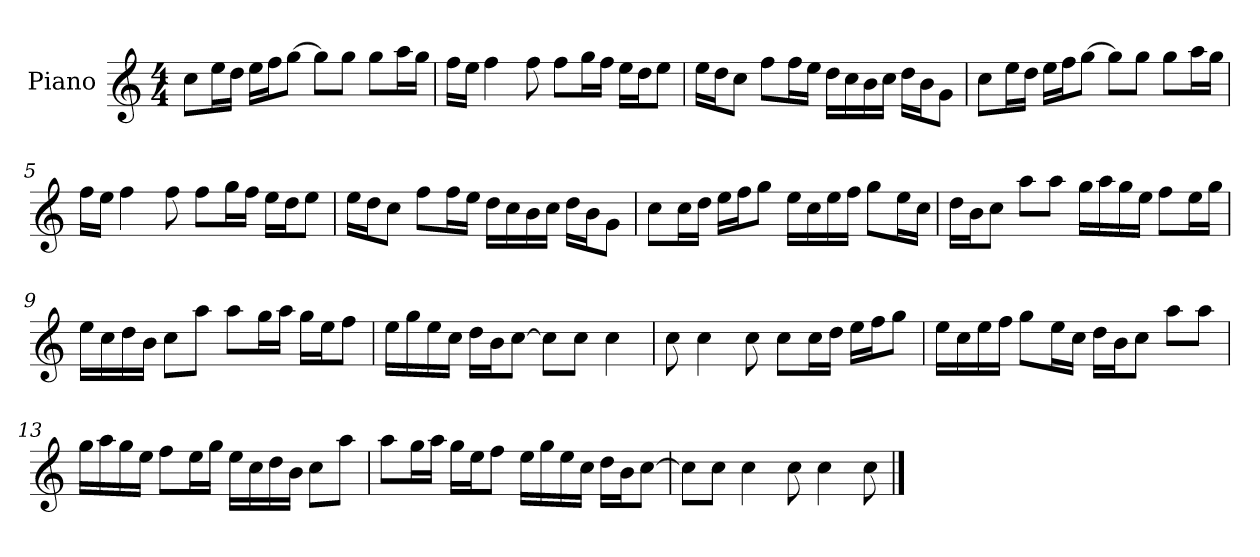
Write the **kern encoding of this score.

**kern
*part1
*staff1
*I"Piano
*I'P-no
*clefG2
*k[]
*M4/4
*MM90
=1
8cc\L
16ee\L
16dd\JJ
16ee\LL
16ff\J
[8gg\J
8gg\L]
8gg\J
8gg\L
16aa\L
16gg\JJ
=2
16ff\LL
16ee\JJ
4ff\
8ff\
8ff\L
16gg\L
16ff\JJ
16ee\LL
16dd\J
8ee\J
=3
16ee\LL
16dd\J
8cc\J
8ff\L
16ff\L
16ee\JJ
16dd\LL
16cc\
16b\
16cc\JJ
16dd\LL
16b\J
8g\J
!!LO:LB:g=z
=4
8cc\L
16ee\L
16dd\JJ
16ee\LL
16ff\J
[8gg\J
8gg\L]
8gg\J
8gg\L
16aa\L
16gg\JJ
=5
16ff\LL
16ee\JJ
4ff\
8ff\
8ff\L
16gg\L
16ff\JJ
16ee\LL
16dd\J
8ee\J
=6
16ee\LL
16dd\J
8cc\J
8ff\L
16ff\L
16ee\JJ
16dd\LL
16cc\
16b\
16cc\JJ
16dd\LL
16b\J
8g\J
=7
8cc\L
16cc\L
16dd\JJ
16ee\LL
16ff\J
8gg\J
16ee\LL
16cc\
16ee\
16ff\JJ
8gg\L
16ee\L
16cc\JJ
!!LO:LB:g=z
=8
16dd\LL
16b\J
8cc\J
8aa\L
8aa\J
16gg\LL
16aa\
16gg\
16ee\JJ
8ff\L
16ee\L
16gg\JJ
=9
16ee\LL
16cc\
16dd\
16b\JJ
8cc\L
8aa\J
8aa\L
16gg\L
16aa\JJ
16gg\LL
16ee\J
8ff\J
=10
16ee\LL
16gg\
16ee\
16cc\JJ
16dd\LL
16b\J
[8cc\J
8cc\L]
8cc\J
4cc\
=11
8cc\
4cc\
8cc\
8cc\L
16cc\L
16dd\JJ
16ee\LL
16ff\J
8gg\J
!!LO:LB:g=z
=12
16ee\LL
16cc\
16ee\
16ff\JJ
8gg\L
16ee\L
16cc\JJ
16dd\LL
16b\J
8cc\J
8aa\L
8aa\J
=13
16gg\LL
16aa\
16gg\
16ee\JJ
8ff\L
16ee\L
16gg\JJ
16ee\LL
16cc\
16dd\
16b\JJ
8cc\L
8aa\J
=14
8aa\L
16gg\L
16aa\JJ
16gg\LL
16ee\J
8ff\J
16ee\LL
16gg\
16ee\
16cc\JJ
16dd\LL
16b\J
[8cc\J
=15
8cc\L]
8cc\J
4cc\
8cc\
4cc\
8cc\
==
*-
